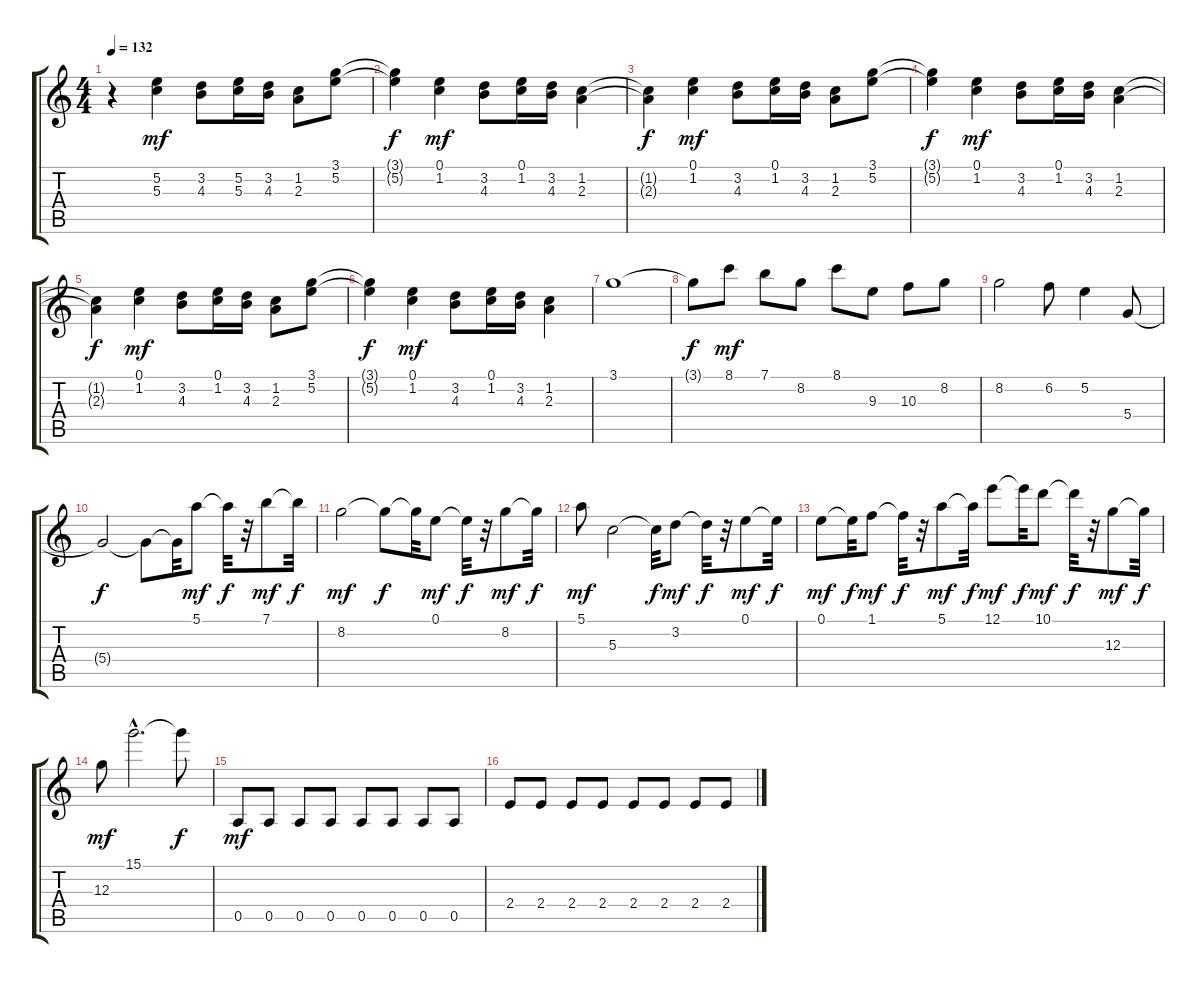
\track "" {instrument distortionguitar}
\staff {score tabs}
\tuning (E4 B3 G3 D3 A2 E2) {hide}
\ts (4 4)
\tempo 132
\clef g2
\ks c
r.4{dy mf instrument distortionguitar} (5.2 5.3).4 (3.2 4.3).8 (5.2 5.3).16 (3.2 4.3).16 (1.2 2.3).8 (3.1 5.2).8 |
(3.1{t} 5.2{t}).4{dy f} (0.1 1.2).4{dy mf} (3.2 4.3).8 (0.1 1.2).16 (3.2 4.3).16 (1.2 2.3).4 |
(1.2{t} 2.3{t}).4{dy f} (0.1 1.2).4{dy mf} (3.2 4.3).8 (0.1 1.2).16 (3.2 4.3).16 (1.2 2.3).8 (3.1 5.2).8 |
(3.1{t} 5.2{t}).4{dy f} (0.1 1.2).4{dy mf} (3.2 4.3).8 (0.1 1.2).16 (3.2 4.3).16 (1.2 2.3).4 |
(1.2{t} 2.3{t}).4{dy f} (0.1 1.2).4{dy mf} (3.2 4.3).8 (0.1 1.2).16 (3.2 4.3).16 (1.2 2.3).8 (3.1 5.2).8 |
(3.1{t} 5.2{t}).4{dy f} (0.1 1.2).4{dy mf} (3.2 4.3).8 (0.1 1.2).16 (3.2 4.3).16 (1.2 2.3).4 |
3.1.1 |
3.1{t}.8{dy f} 8.1.8{dy mf} 7.1.8 8.2.8 8.1.8 9.3.8 10.3.8 8.2.8 |
8.2.2 6.2.8 5.2.4 5.4.8 |
5.4{t}.2{dy f} 5.4{t}.8 5.4{t}.32 5.1.8{dy mf} 5.1{t}.32{dy f} r.32 7.1.8{dy mf} 7.1{t}.32{dy f} |
8.2.2{dy mf} 8.2{t}.8{dy f} 8.2{t}.32 0.1.8{dy mf} 0.1{t}.32{dy f} r.32 8.2.8{dy mf} 8.2{t}.32{dy f} |
5.1.8{dy mf} 5.3.2 5.3{t}.32{dy f} 3.2.8{dy mf} 3.2{t}.32{dy f} r.32 0.1.8{dy mf} 0.1{t}.32{dy f} |
0.1.8{dy mf} 0.1{t}.32{dy f} 1.1.8{dy mf} 1.1{t}.32{dy f} r.32 5.1.8{dy mf} 5.1{t}.32{dy f} 12.1.8{dy mf} 12.1{t}.32{dy f} 10.1.8{dy mf} 10.1{t}.32{dy f} r.32 12.3.8{dy mf} 12.3{t}.32{dy f} |
12.3.8{dy mf} 15.1{hac}.2{d} 15.1{t}.8{dy f} |
0.5.8{dy mf} 0.5.8 0.5.8 0.5.8 0.5.8 0.5.8 0.5.8 0.5.8 |
2.4.8 2.4.8 2.4.8 2.4.8 2.4.8 2.4.8 2.4.8 2.4.8
